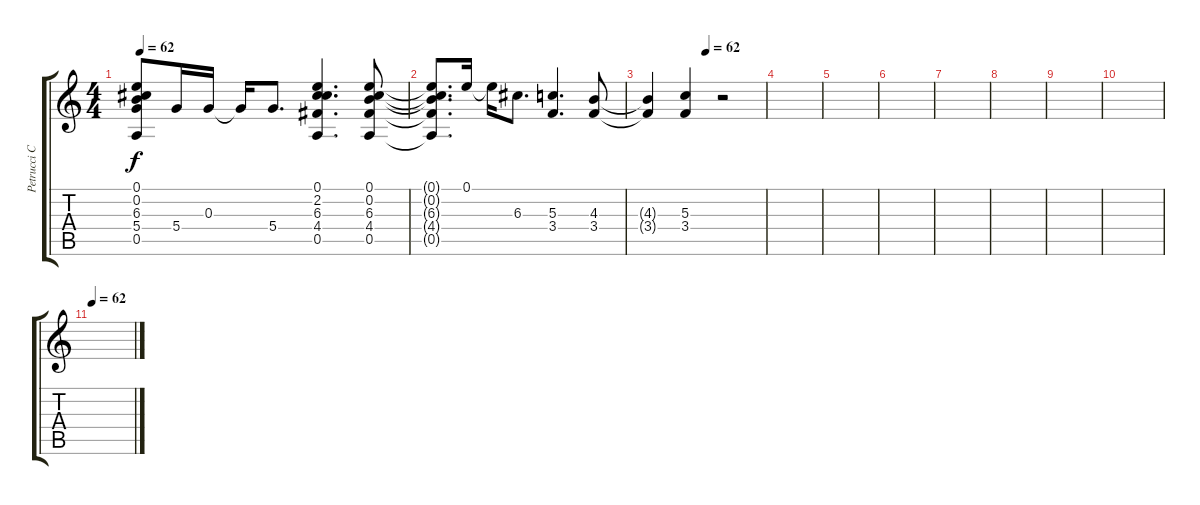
\track ("Petrucci Clean" "Petrucci C") {instrument electricguitarclean}
\staff {score tabs}
\tuning (E4 B3 G3 D3 A2 E2) {hide}
\ts (4 4)
\tempo 62
\clef g2
\ks c
(0.1{t} 0.2{t} 6.3{t} 5.4{t} 0.5{t}).8{dy f} 5.4.16 0.3.16 0.3{t}.16 5.4.8{d} (0.1 2.2 6.3 4.4 0.5).4{d} (0.1 0.2 6.3 4.4 0.5).8 |
(0.1{t} 0.2{t} 6.3{t} 4.4{t} 0.5{t}).8{d} 0.1.16 0.1{t}.16 6.3.8{d} (5.3 3.4).4{d} (4.3 3.4).8 |
\tempo (62 0.5)
(4.3{t} 3.4{t}).4 (5.3 3.4).4 r.2 |
|
|
|
|
|
|
|
\tempo 62
